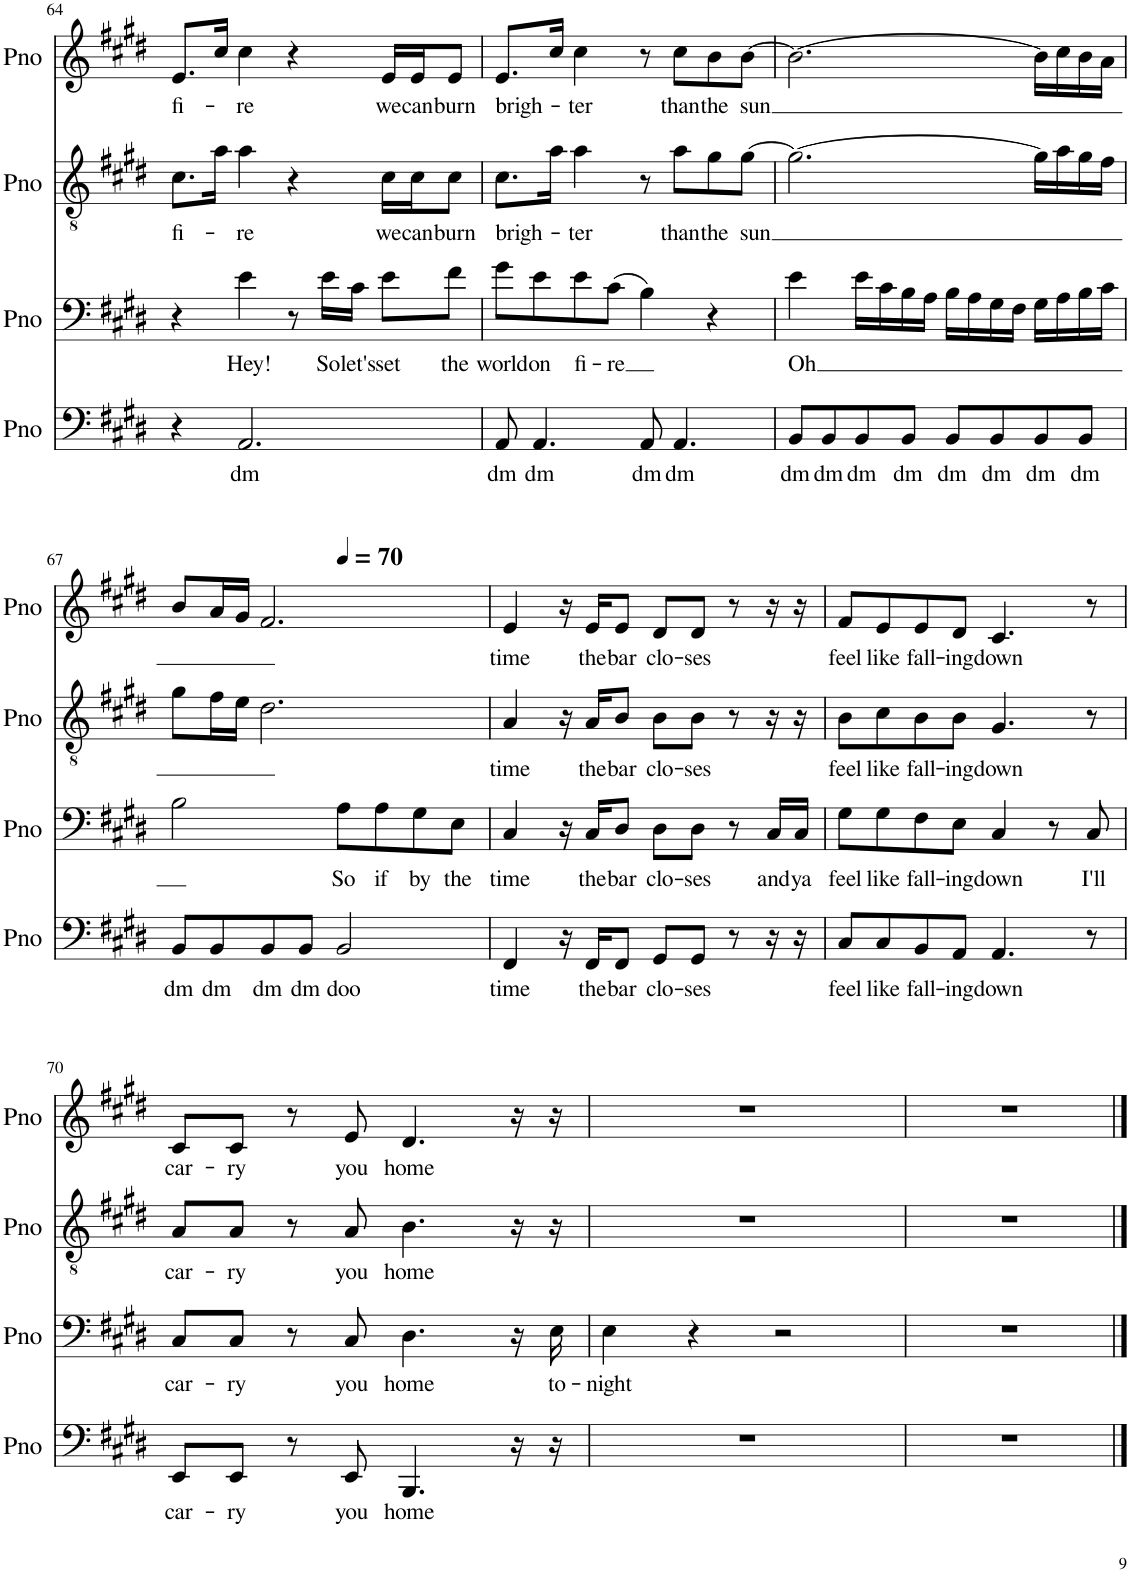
**kern	**text	**kern	**text	**kern	**text	**kern	**text
*part4	*part4	*part3	*part3	*part2	*part2	*part1	*part1
*staff4	*staff4	*staff3	*staff3	*staff2	*staff2	*staff1	*staff1
*I"Piano	*	*I"Piano	*	*I"Piano	*	*I"Piano	*
*I'Pno	*	*I'Pno	*	*I'Pno	*	*I'Pno	*
!!LO:PB:g=z
*clefF4	*	*clefF4	*	*clefGv2	*	*clefG2	*
*k[f#c#g#d#]	*	*k[f#c#g#d#]	*	*k[f#c#g#d#]	*	*k[f#c#g#d#]	*
*M4/4	*	*M4/4	*	*M4/4	*	*M4/4	*
=64	=64	=64	=64	=64	=64	=64	=64
!	!	!	!	!	!LO:LY:b	!	!LO:LY:b
4r	.	4r	.	8.c#\L	fi-	8.e/L	fi-
.	.	.	.	16a\Jk	.	16cc#/Jk	.
!	!LO:LY:b	!	!LO:LY:b	!	!LO:LY:b	!	!LO:LY:b
2.AA/	dm	4e\	Hey!	4a\	-re	4cc#\	-re
.	.	8r	.	4r	.	4r	.
!	!	!	!LO:LY:b	!	!	!	!
.	.	16e\LL	So	.	.	.	.
!	!	!	!LO:LY:b	!	!	!	!
.	.	16c#\JJ	let's	.	.	.	.
!	!	!	!LO:LY:b	!	!LO:LY:b	!	!LO:LY:b
.	.	8e\L	set	16c#\LL	we	16e/LL	we
!	!	!	!	!	!LO:LY:b	!	!LO:LY:b
.	.	.	.	16c#\J	can	16e/J	can
!	!	!	!LO:LY:b	!	!LO:LY:b	!	!LO:LY:b
.	.	8f#\J	the	8c#\J	burn	8e/J	burn
=65	=65	=65	=65	=65	=65	=65	=65
!	!LO:LY:b	!	!LO:LY:b	!	!LO:LY:b	!	!LO:LY:b
8AA/	dm	8g#\L	world	8.c#\L	brigh-	8.e/L	brigh-
!	!LO:LY:b	!	!LO:LY:b	!	!	!	!
4.AA/	dm	8e\	on	.	.	.	.
.	.	.	.	16a\Jk	.	16cc#/Jk	.
!	!	!	!LO:LY:b	!	!LO:LY:b	!	!LO:LY:b
.	.	8e\	fi-	4a\	-ter	4cc#\	-ter
!	!	!	!LO:LY:b	!	!	!	!
.	.	(8c#\J	-re	.	.	.	.
!	!LO:LY:b	!	!	!	!	!	!
8AA/	dm	4B\)	.	8r	.	8r	.
!	!LO:LY:b	!	!	!	!LO:LY:b	!	!LO:LY:b
4.AA/	dm	.	.	8a\L	than	8cc#\L	than
!	!	!	!	!	!LO:LY:b	!	!LO:LY:b
.	.	4r	.	8g#\	the	8b\	the
!	!	!	!	!	!LO:LY:b	!	!LO:LY:b
.	.	.	.	[8g#\J	sun	[8b\J	sun
=66	=66	=66	=66	=66	=66	=66	=66
!	!LO:LY:b	!	!LO:LY:b	!	!	!	!
8BB/L	dm	4e\	Oh	2.g#\_	.	2.b\_	.
!	!LO:LY:b	!	!	!	!	!	!
8BB/	dm	.	.	.	.	.	.
!	!LO:LY:b	!	!	!	!	!	!
8BB/	dm	16e\LL	.	.	.	.	.
.	.	16c#\	.	.	.	.	.
!	!LO:LY:b	!	!	!	!	!	!
8BB/J	dm	16B\	.	.	.	.	.
.	.	16A\JJ	.	.	.	.	.
!	!LO:LY:b	!	!	!	!	!	!
8BB/L	dm	16B\LL	.	.	.	.	.
.	.	16A\	.	.	.	.	.
!	!LO:LY:b	!	!	!	!	!	!
8BB/	dm	16G#\	.	.	.	.	.
.	.	16F#\JJ	.	.	.	.	.
!	!LO:LY:b	!	!	!	!	!	!
8BB/	dm	16G#\LL	.	16g#\LL]	.	16b\LL]	.
.	.	16A\	.	16a\	.	16cc#\	.
!	!LO:LY:b	!	!	!	!	!	!
8BB/J	dm	16B\	.	16g#\	.	16b\	.
.	.	16c#\JJ	.	16f#\JJ	.	16a\JJ	.
!!LO:LB:g=z
=67	=67	=67	=67	=67	=67	=67	=67
!	!LO:LY:b	!	!	!	!	!	!
*	*	*	*	*	*	*^	*
8BB/L	dm	2B\	.	8g#\L	.	8b/L	2ryy	.
!	!LO:LY:b	!	!	!	!	!	!	!
8BB/	dm	.	.	16f#\L	.	16a/L	.	.
.	.	.	.	16e\JJ	.	16g#/JJ	.	.
!	!LO:LY:b	!	!	!	!	!	!	!
8BB/	dm	.	.	2.d#\	.	2.f#/	.	.
!	!LO:LY:b	!	!	!	!	!	!	!
8BB/J	dm	.	.	.	.	.	.	.
*	*	*	*	*	*	*MM70	*	*
!	!LO:LY:b	!	!LO:LY:b	!	!	!	!	!
2BB/	doo	8A\L	So	.	.	.	2ryy	.
!	!	!	!LO:LY:b	!	!	!	!	!
.	.	8A\	if	.	.	.	.	.
!	!	!	!LO:LY:b	!	!	!	!	!
.	.	8G#\	by	.	.	.	.	.
!	!	!	!LO:LY:b	!	!	!	!	!
.	.	8E\J	the	.	.	.	.	.
=68	=68	=68	=68	=68	=68	=68	=68	=68
!	!LO:LY:b	!	!LO:LY:b	!	!LO:LY:b	!	!	!LO:LY:b
*	*	*	*	*	*	*v	*v	*
4FF#/	time	4C#/	time	4A/	time	4e/	time
16r	.	16r	.	16r	.	16r	.
!	!LO:LY:b	!	!LO:LY:b	!	!LO:LY:b	!	!LO:LY:b
16FF#/KL	the	16C#/KL	the	16A/KL	the	16e/KL	the
!	!LO:LY:b	!	!LO:LY:b	!	!LO:LY:b	!	!LO:LY:b
8FF#/J	bar	8D#/J	bar	8B/J	bar	8e/J	bar
!	!LO:LY:b	!	!LO:LY:b	!	!LO:LY:b	!	!LO:LY:b
8GG#/L	clo-	8D#\L	clo-	8B\L	clo-	8d#/L	clo-
!	!LO:LY:b	!	!LO:LY:b	!	!LO:LY:b	!	!LO:LY:b
8GG#/J	-ses	8D#\J	-ses	8B\J	-ses	8d#/J	-ses
8r	.	8r	.	8r	.	8r	.
!	!	!	!LO:LY:b	!	!	!	!
16r	.	16C#/LL	and	16r	.	16r	.
!	!	!	!LO:LY:b	!	!	!	!
16r	.	16C#/JJ	ya	16r	.	16r	.
=69	=69	=69	=69	=69	=69	=69	=69
!	!LO:LY:b	!	!LO:LY:b	!	!LO:LY:b	!	!LO:LY:b
8C#/L	feel	8G#\L	feel	8B\L	feel	8f#/L	feel
!	!LO:LY:b	!	!LO:LY:b	!	!LO:LY:b	!	!LO:LY:b
8C#/	like	8G#\	like	8c#\	like	8e/	like
!	!LO:LY:b	!	!LO:LY:b	!	!LO:LY:b	!	!LO:LY:b
8BB/	fall-	8F#\	fall-	8B\	fall-	8e/	fall-
!	!LO:LY:b	!	!LO:LY:b	!	!LO:LY:b	!	!LO:LY:b
8AA/J	-ing	8E\J	-ing	8B\J	-ing	8d#/J	-ing
!	!LO:LY:b	!	!LO:LY:b	!	!LO:LY:b	!	!LO:LY:b
4.AA/	down	4C#/	down	4.G#/	down	4.c#/	down
.	.	8r	.	.	.	.	.
!	!	!	!LO:LY:b	!	!	!	!
8r	.	8C#/	I'll	8r	.	8r	.
!!LO:LB:g=z
=70	=70	=70	=70	=70	=70	=70	=70
!	!LO:LY:b	!	!LO:LY:b	!	!LO:LY:b	!	!LO:LY:b
8EE/L	car-	8C#/L	car-	8A/L	car-	8c#/L	car-
!	!LO:LY:b	!	!LO:LY:b	!	!LO:LY:b	!	!LO:LY:b
8EE/J	-ry	8C#/J	-ry	8A/J	-ry	8c#/J	-ry
8r	.	8r	.	8r	.	8r	.
!	!LO:LY:b	!	!LO:LY:b	!	!LO:LY:b	!	!LO:LY:b
8EE/	you	8C#/	you	8A/	you	8e/	you
!	!LO:LY:b	!	!LO:LY:b	!	!LO:LY:b	!	!LO:LY:b
4.BBB/	home	4.D#\	home	4.B\	home	4.d#/	home
16r	.	16r	.	16r	.	16r	.
!	!	!	!LO:LY:b	!	!	!	!
16r	.	16E\	to-	16r	.	16r	.
=71	=71	=71	=71	=71	=71	=71	=71
!	!	!	!LO:LY:b	!	!	!	!
1r	.	4E\	-night	1r	.	1r	.
.	.	4r	.	.	.	.	.
.	.	2r	.	.	.	.	.
=72	=72	=72	=72	=72	=72	=72	=72
1r	.	1r	.	1r	.	1r	.
==	==	==	==	==	==	==	==
*-	*-	*-	*-	*-	*-	*-	*-
